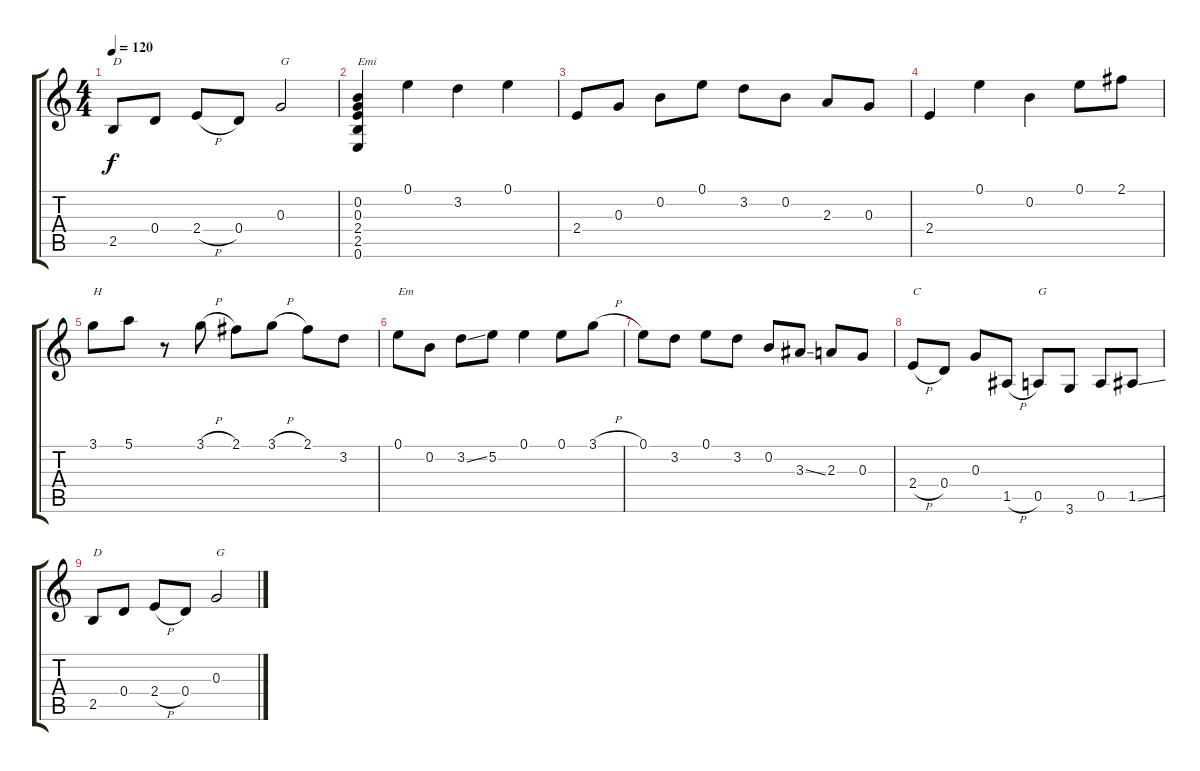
\track "" {instrument acousticguitarnylon}
\staff {score tabs}
\tuning (E4 B3 G3 D3 A2 E2) {hide}
\ts (4 4)
\tempo 120
\clef g2
\ks c
2.5.8{txt "D" dy f} 0.4.8 2.4{h}.8 0.4.8 0.3.2{txt "G"} |
(0.2 0.3 2.4 2.5 0.6).4{txt "Emi"} 0.1.4 3.2.4 0.1.4 |
2.4.8 0.3.8 0.2.8 0.1.8 3.2.8 0.2.8 2.3.8 0.3.8 |
2.4.4 0.1.4 0.2.4 0.1.8 2.1.8 |
3.1.8{txt "H"} 5.1.8 r.8 3.1{h}.8 2.1.8 3.1{h}.8 2.1.8 3.2.8 |
0.1.8{txt "Em"} 0.2.8 3.2{ss}.8 5.2.8 0.1.4 0.1.8 3.1{h}.8 |
0.1.8 3.2.8 0.1.8 3.2.8 0.2.8 3.3{ss}.8 2.3.8 0.3.8 |
2.4{h}.8{txt "C"} 0.4.8 0.3.8 1.5{h}.8 0.5.8{txt "G"} 3.6.8 0.5.8 1.5{ss}.8 |
2.5.8{txt "D"} 0.4.8 2.4{h}.8 0.4.8 0.3.2{txt "G"}
